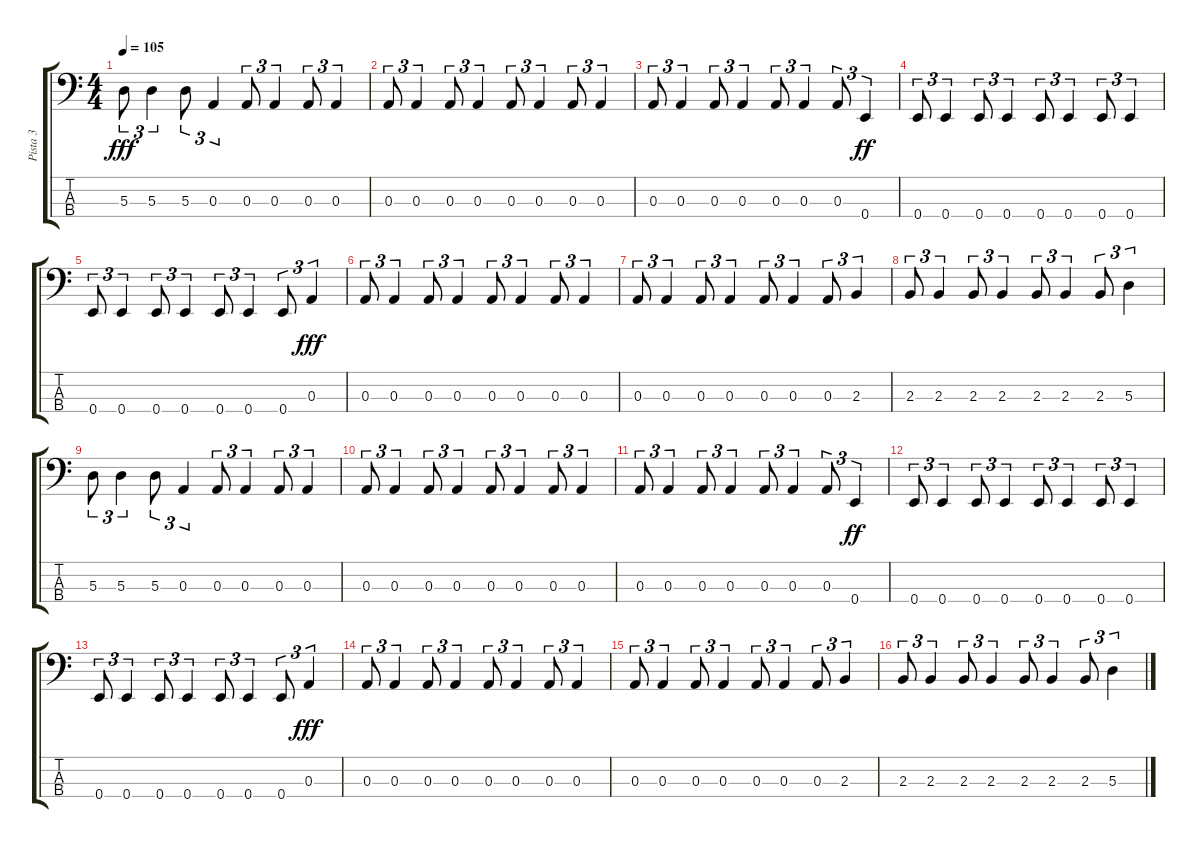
\track ("Pista 3" "Pista 3") {instrument electricbasspick}
\staff {score tabs}
\tuning (G2 D2 A1 E1) {hide}
\ts (4 4)
\tempo 105
\clef f4
\ks c
5.3.8{tu (3 2) dy fff} 5.3.4{tu (3 2)} 5.3.8{tu (3 2)} 0.3.4{tu (3 2)} 0.3.8{tu (3 2)} 0.3.4{tu (3 2)} 0.3.8{tu (3 2)} 0.3.4{tu (3 2)} |
0.3.8{tu (3 2)} 0.3.4{tu (3 2)} 0.3.8{tu (3 2)} 0.3.4{tu (3 2)} 0.3.8{tu (3 2)} 0.3.4{tu (3 2)} 0.3.8{tu (3 2)} 0.3.4{tu (3 2)} |
0.3.8{tu (3 2)} 0.3.4{tu (3 2)} 0.3.8{tu (3 2)} 0.3.4{tu (3 2)} 0.3.8{tu (3 2)} 0.3.4{tu (3 2)} 0.3.8{tu (3 2)} 0.4.4{tu (3 2) dy ff} |
0.4.8{tu (3 2)} 0.4.4{tu (3 2)} 0.4.8{tu (3 2)} 0.4.4{tu (3 2)} 0.4.8{tu (3 2)} 0.4.4{tu (3 2)} 0.4.8{tu (3 2)} 0.4.4{tu (3 2)} |
0.4.8{tu (3 2)} 0.4.4{tu (3 2)} 0.4.8{tu (3 2)} 0.4.4{tu (3 2)} 0.4.8{tu (3 2)} 0.4.4{tu (3 2)} 0.4.8{tu (3 2)} 0.3.4{tu (3 2) dy fff} |
0.3.8{tu (3 2)} 0.3.4{tu (3 2)} 0.3.8{tu (3 2)} 0.3.4{tu (3 2)} 0.3.8{tu (3 2)} 0.3.4{tu (3 2)} 0.3.8{tu (3 2)} 0.3.4{tu (3 2)} |
0.3.8{tu (3 2)} 0.3.4{tu (3 2)} 0.3.8{tu (3 2)} 0.3.4{tu (3 2)} 0.3.8{tu (3 2)} 0.3.4{tu (3 2)} 0.3.8{tu (3 2)} 2.3.4{tu (3 2)} |
2.3.8{tu (3 2)} 2.3.4{tu (3 2)} 2.3.8{tu (3 2)} 2.3.4{tu (3 2)} 2.3.8{tu (3 2)} 2.3.4{tu (3 2)} 2.3.8{tu (3 2)} 5.3.4{tu (3 2)} |
5.3.8{tu (3 2)} 5.3.4{tu (3 2)} 5.3.8{tu (3 2)} 0.3.4{tu (3 2)} 0.3.8{tu (3 2)} 0.3.4{tu (3 2)} 0.3.8{tu (3 2)} 0.3.4{tu (3 2)} |
0.3.8{tu (3 2)} 0.3.4{tu (3 2)} 0.3.8{tu (3 2)} 0.3.4{tu (3 2)} 0.3.8{tu (3 2)} 0.3.4{tu (3 2)} 0.3.8{tu (3 2)} 0.3.4{tu (3 2)} |
0.3.8{tu (3 2)} 0.3.4{tu (3 2)} 0.3.8{tu (3 2)} 0.3.4{tu (3 2)} 0.3.8{tu (3 2)} 0.3.4{tu (3 2)} 0.3.8{tu (3 2)} 0.4.4{tu (3 2) dy ff} |
0.4.8{tu (3 2)} 0.4.4{tu (3 2)} 0.4.8{tu (3 2)} 0.4.4{tu (3 2)} 0.4.8{tu (3 2)} 0.4.4{tu (3 2)} 0.4.8{tu (3 2)} 0.4.4{tu (3 2)} |
0.4.8{tu (3 2)} 0.4.4{tu (3 2)} 0.4.8{tu (3 2)} 0.4.4{tu (3 2)} 0.4.8{tu (3 2)} 0.4.4{tu (3 2)} 0.4.8{tu (3 2)} 0.3.4{tu (3 2) dy fff} |
0.3.8{tu (3 2) volume 13} 0.3.4{tu (3 2)} 0.3.8{tu (3 2)} 0.3.4{tu (3 2)} 0.3.8{tu (3 2)} 0.3.4{tu (3 2)} 0.3.8{tu (3 2)} 0.3.4{tu (3 2)} |
0.3.8{tu (3 2)} 0.3.4{tu (3 2)} 0.3.8{tu (3 2)} 0.3.4{tu (3 2)} 0.3.8{tu (3 2)} 0.3.4{tu (3 2)} 0.3.8{tu (3 2)} 2.3.4{tu (3 2)} |
2.3.8{tu (3 2)} 2.3.4{tu (3 2)} 2.3.8{tu (3 2)} 2.3.4{tu (3 2)} 2.3.8{tu (3 2)} 2.3.4{tu (3 2) volume 10} 2.3.8{tu (3 2)} 5.3.4{tu (3 2)}
